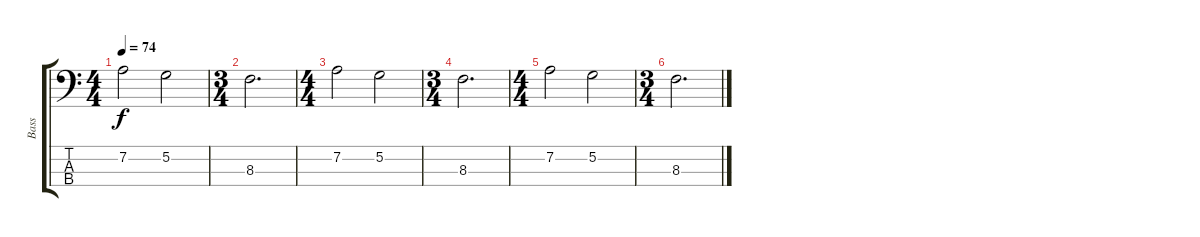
\track ("Bass" "Bass") {instrument electricbassfinger}
\staff {score tabs}
\tuning (G2 D2 A1 E1) {hide}
\ts (4 4)
\tempo 74
\clef f4
\ks c
7.2.2{dy f} 5.2.2 |
\ts (3 4)
8.3.2{d} |
\ts (4 4)
7.2.2 5.2.2 |
\ts (3 4)
8.3.2{d} |
\ts (4 4)
7.2.2 5.2.2 |
\ts (3 4)
8.3.2{d}
